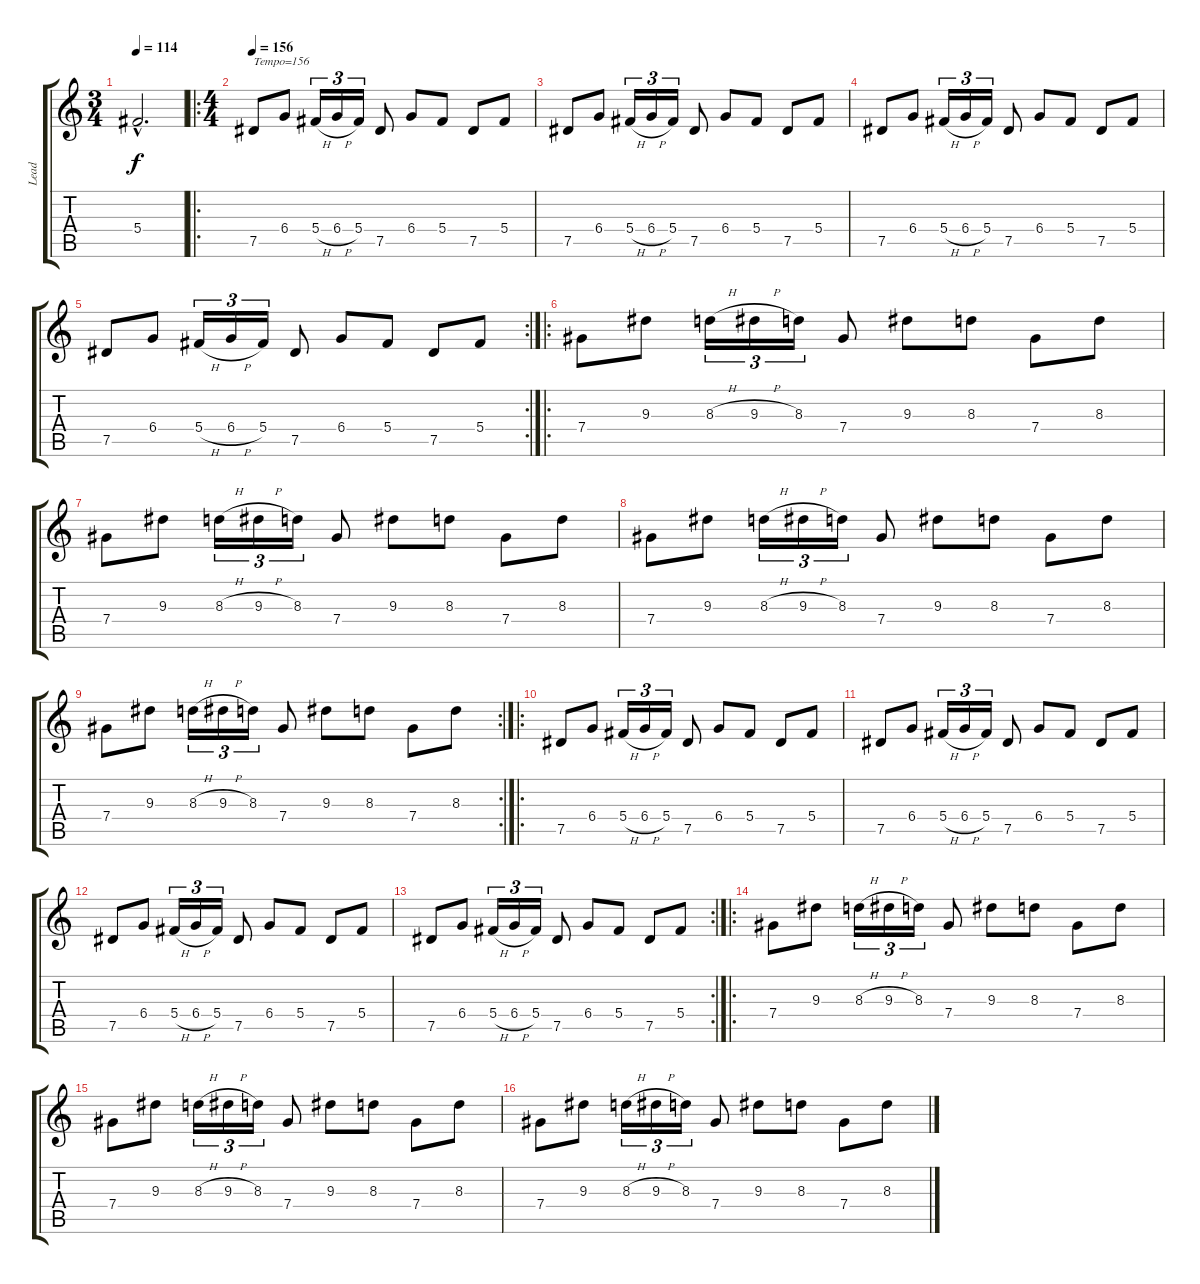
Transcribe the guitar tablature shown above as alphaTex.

\track ("Lead" "Lead") {instrument overdrivenguitar}
\staff {score tabs}
\tuning (Eb4 Bb3 Gb3 Db3 Ab2 Eb2) {hide}
\ts (3 4)
\tempo 114
\clef g2
\ks c
5.4{hac t}.2{d dy f} |
\ro
\ts (4 4)
\tempo 156
7.5.8{txt "Tempo=156" instrument overdrivenguitar} 6.4.8 5.4{h}.16{tu (3 2)} 6.4{h}.16{tu (3 2)} 5.4.16{tu (3 2)} 7.5.8 6.4.8 5.4.8 7.5.8 5.4.8 |
7.5.8 6.4.8 5.4{h}.16{tu (3 2)} 6.4{h}.16{tu (3 2)} 5.4.16{tu (3 2)} 7.5.8 6.4.8 5.4.8 7.5.8 5.4.8 |
7.5.8 6.4.8 5.4{h}.16{tu (3 2)} 6.4{h}.16{tu (3 2)} 5.4.16{tu (3 2)} 7.5.8 6.4.8 5.4.8 7.5.8 5.4.8 |
\rc 2
7.5.8 6.4.8 5.4{h}.16{tu (3 2)} 6.4{h}.16{tu (3 2)} 5.4.16{tu (3 2)} 7.5.8 6.4.8 5.4.8 7.5.8 5.4.8 |
\ro
7.4.8 9.3.8 8.3{h}.16{tu (3 2)} 9.3{h}.16{tu (3 2)} 8.3.16{tu (3 2)} 7.4.8 9.3.8 8.3.8 7.4.8 8.3.8 |
7.4.8 9.3.8 8.3{h}.16{tu (3 2)} 9.3{h}.16{tu (3 2)} 8.3.16{tu (3 2)} 7.4.8 9.3.8 8.3.8 7.4.8 8.3.8 |
7.4.8 9.3.8 8.3{h}.16{tu (3 2)} 9.3{h}.16{tu (3 2)} 8.3.16{tu (3 2)} 7.4.8 9.3.8 8.3.8 7.4.8 8.3.8 |
\rc 2
7.4.8 9.3.8 8.3{h}.16{tu (3 2)} 9.3{h}.16{tu (3 2)} 8.3.16{tu (3 2)} 7.4.8 9.3.8 8.3.8 7.4.8 8.3.8 |
\ro
7.5.8 6.4.8 5.4{h}.16{tu (3 2)} 6.4{h}.16{tu (3 2)} 5.4.16{tu (3 2)} 7.5.8 6.4.8 5.4.8 7.5.8 5.4.8 |
7.5.8 6.4.8 5.4{h}.16{tu (3 2)} 6.4{h}.16{tu (3 2)} 5.4.16{tu (3 2)} 7.5.8 6.4.8 5.4.8 7.5.8 5.4.8 |
7.5.8 6.4.8 5.4{h}.16{tu (3 2)} 6.4{h}.16{tu (3 2)} 5.4.16{tu (3 2)} 7.5.8 6.4.8 5.4.8 7.5.8 5.4.8 |
\rc 2
7.5.8 6.4.8 5.4{h}.16{tu (3 2)} 6.4{h}.16{tu (3 2)} 5.4.16{tu (3 2)} 7.5.8 6.4.8 5.4.8 7.5.8 5.4.8 |
\ro
7.4.8 9.3.8 8.3{h}.16{tu (3 2)} 9.3{h}.16{tu (3 2)} 8.3.16{tu (3 2)} 7.4.8 9.3.8 8.3.8 7.4.8 8.3.8 |
7.4.8 9.3.8 8.3{h}.16{tu (3 2)} 9.3{h}.16{tu (3 2)} 8.3.16{tu (3 2)} 7.4.8 9.3.8 8.3.8 7.4.8 8.3.8 |
7.4.8 9.3.8 8.3{h}.16{tu (3 2)} 9.3{h}.16{tu (3 2)} 8.3.16{tu (3 2)} 7.4.8 9.3.8 8.3.8 7.4.8 8.3.8
